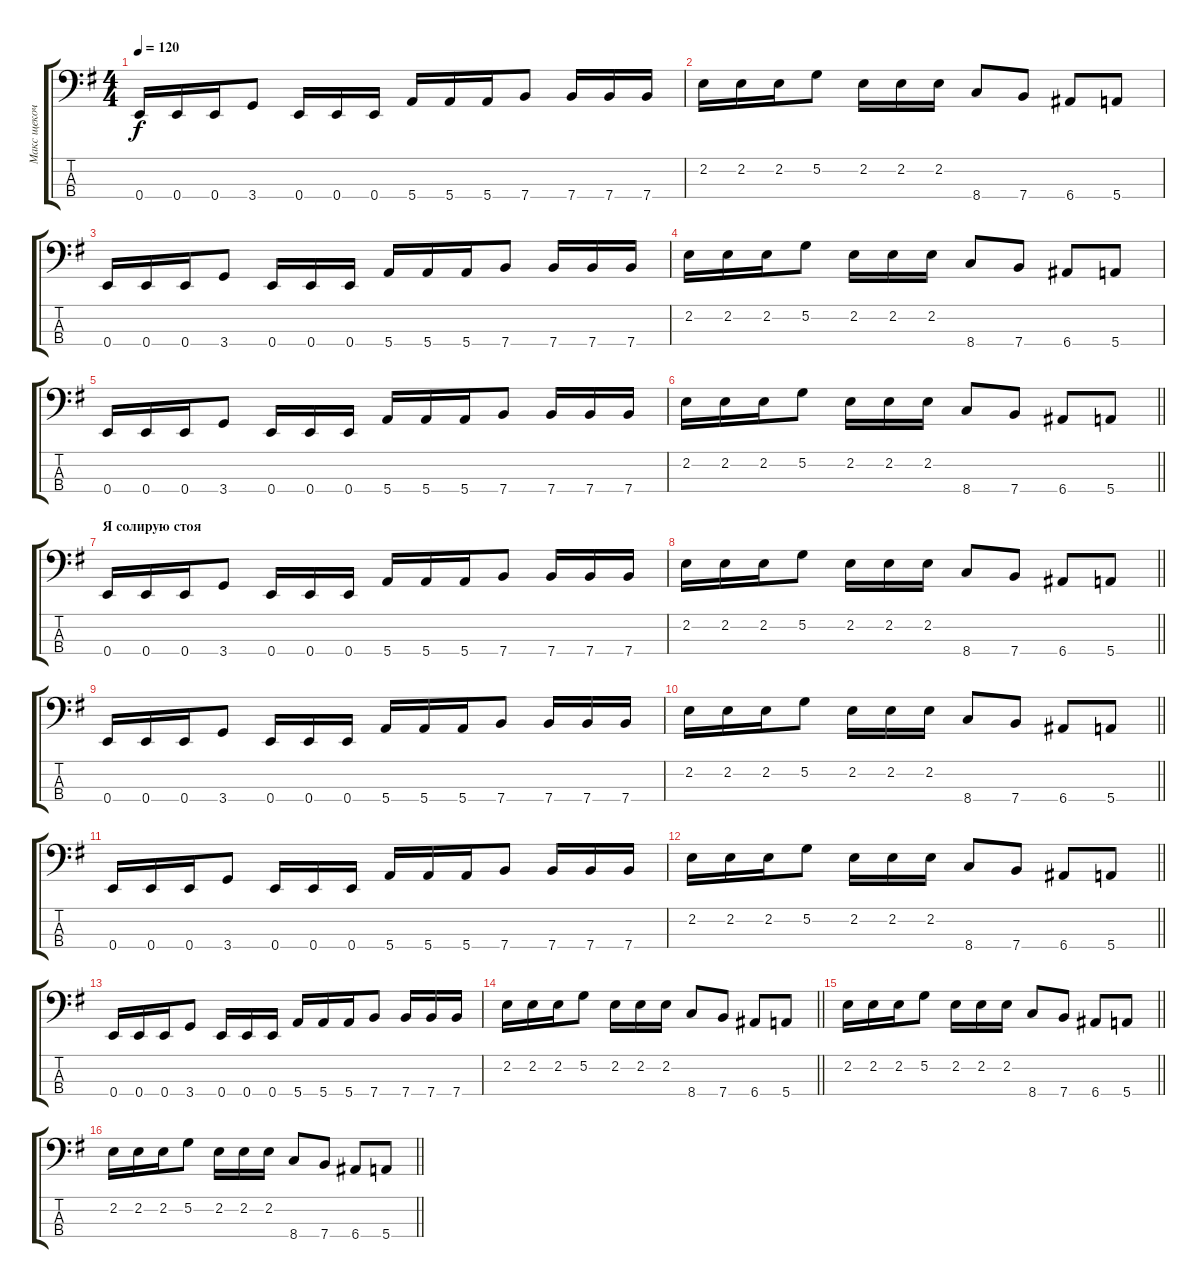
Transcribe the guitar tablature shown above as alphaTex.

\track ("Макс щекочет бас" "Макс щекоч") {instrument acousticguitarsteel}
\staff {score tabs}
\tuning (G2 D2 A1 E1) {hide}
\ts (4 4)
\tempo 120
\clef f4
\ks eminor
0.4.16{dy f} 0.4.16 0.4.16 3.4.8 0.4.16 0.4.16 0.4.16 5.4.16 5.4.16 5.4.16 7.4.8 7.4.16 7.4.16 7.4.16 |
2.2.16 2.2.16 2.2.16 5.2.8 2.2.16 2.2.16 2.2.16 8.4.8 7.4.8 6.4.8 5.4.8 |
0.4.16 0.4.16 0.4.16 3.4.8 0.4.16 0.4.16 0.4.16 5.4.16 5.4.16 5.4.16 7.4.8 7.4.16 7.4.16 7.4.16 |
2.2.16 2.2.16 2.2.16 5.2.8 2.2.16 2.2.16 2.2.16 8.4.8 7.4.8 6.4.8 5.4.8 |
0.4.16 0.4.16 0.4.16 3.4.8 0.4.16 0.4.16 0.4.16 5.4.16 5.4.16 5.4.16 7.4.8 7.4.16 7.4.16 7.4.16 |
\barLineRight lightlight
2.2.16 2.2.16 2.2.16 5.2.8 2.2.16 2.2.16 2.2.16 8.4.8 7.4.8 6.4.8 5.4.8 |
\section ("" "Я солирую стоя")
0.4.16 0.4.16 0.4.16 3.4.8 0.4.16 0.4.16 0.4.16 5.4.16 5.4.16 5.4.16 7.4.8 7.4.16 7.4.16 7.4.16 |
\barLineRight lightlight
2.2.16 2.2.16 2.2.16 5.2.8 2.2.16 2.2.16 2.2.16 8.4.8 7.4.8 6.4.8 5.4.8 |
0.4.16 0.4.16 0.4.16 3.4.8 0.4.16 0.4.16 0.4.16 5.4.16 5.4.16 5.4.16 7.4.8 7.4.16 7.4.16 7.4.16 |
\barLineRight lightlight
2.2.16 2.2.16 2.2.16 5.2.8 2.2.16 2.2.16 2.2.16 8.4.8 7.4.8 6.4.8 5.4.8 |
0.4.16 0.4.16 0.4.16 3.4.8 0.4.16 0.4.16 0.4.16 5.4.16 5.4.16 5.4.16 7.4.8 7.4.16 7.4.16 7.4.16 |
\barLineRight lightlight
2.2.16 2.2.16 2.2.16 5.2.8 2.2.16 2.2.16 2.2.16 8.4.8 7.4.8 6.4.8 5.4.8 |
0.4.16 0.4.16 0.4.16 3.4.8 0.4.16 0.4.16 0.4.16 5.4.16 5.4.16 5.4.16 7.4.8 7.4.16 7.4.16 7.4.16 |
\barLineRight lightlight
2.2.16 2.2.16 2.2.16 5.2.8 2.2.16 2.2.16 2.2.16 8.4.8 7.4.8 6.4.8 5.4.8 |
\barLineRight lightlight
2.2.16 2.2.16 2.2.16 5.2.8 2.2.16 2.2.16 2.2.16 8.4.8 7.4.8 6.4.8 5.4.8 |
\barLineRight lightlight
2.2.16 2.2.16 2.2.16 5.2.8 2.2.16 2.2.16 2.2.16 8.4.8 7.4.8 6.4.8 5.4.8
